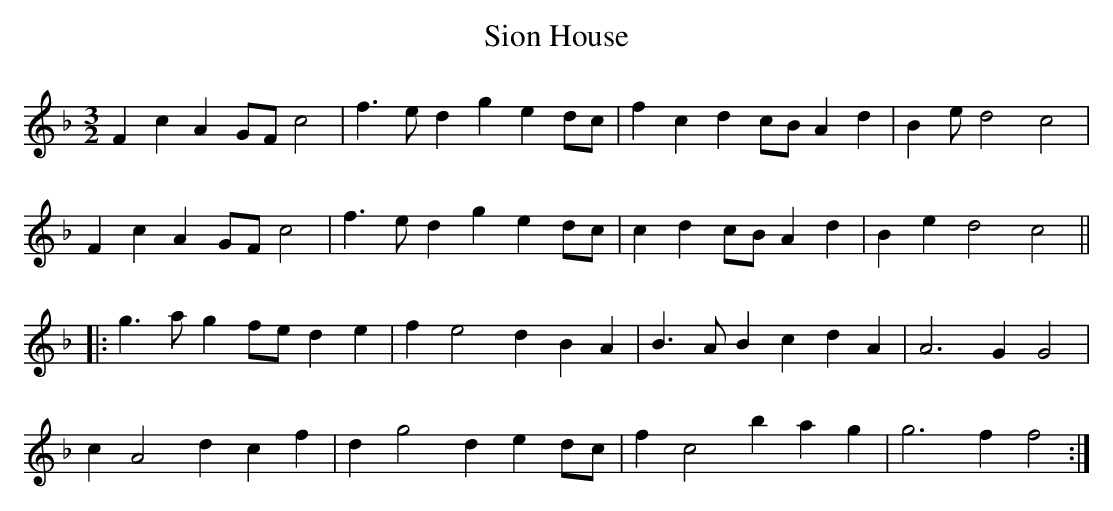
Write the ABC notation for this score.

X:1
T:Sion House
M:3/2
L:1/8
K:F
F2c2A2 GF c4 | f3e d2g2 e2 dc | f2c2d2 cB A2d2 | B2e d4 c4 |
F2c2A2 GF c4 | f3e d2g2 e2dc | r2c2d2cB A2d2 | B2e2 d4 c4 ||
|: g3a g2fe d2e2 | f2e4d2 B2A2 | B3A B2c2 d2A2 | A6 G2 G4 |
c2 A4 d2c2f2 | d2g4d2 e2 dc | f2 c4 b2a2g2 | g6 f2 f4 :|
